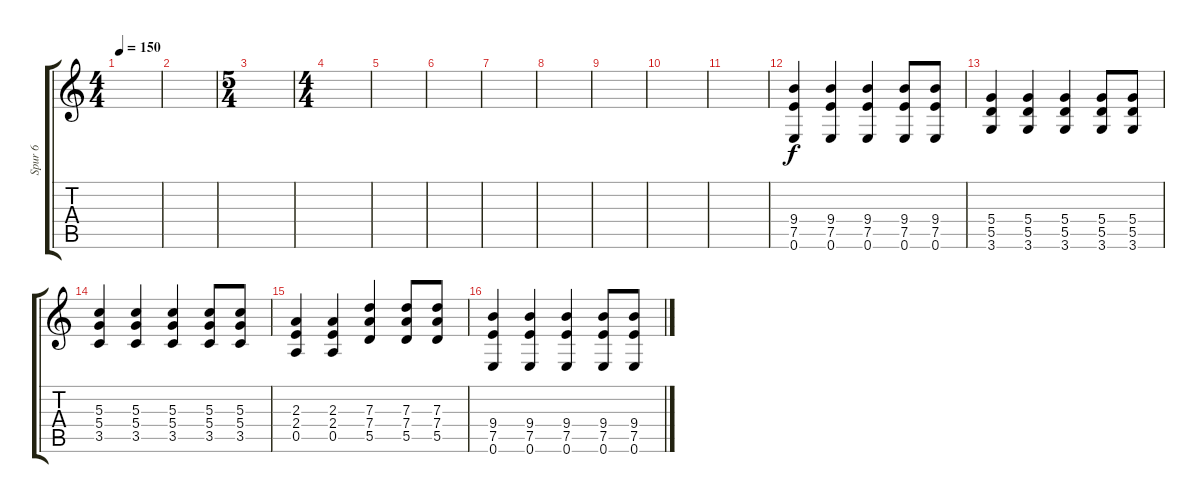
\track ("Spur 6" "Spur 6") {instrument overdrivenguitar}
\staff {score tabs}
\tuning (E4 B3 G3 D3 A2 E2) {hide}
\ts (4 4)
\tempo 150
\clef g2
\ks c
|
|
\ts (5 4)
|
\ts (4 4)
|
|
|
|
|
|
|
|
(9.4 7.5 0.6).4 (9.4 7.5 0.6).4 (9.4 7.5 0.6).4 (9.4 7.5 0.6).8 (9.4 7.5 0.6).8 |
(5.4 5.5 3.6).4 (5.4 5.5 3.6).4 (5.4 5.5 3.6).4 (5.4 5.5 3.6).8 (5.4 5.5 3.6).8 |
(5.3 5.4 3.5).4 (5.3 5.4 3.5).4 (5.3 5.4 3.5).4 (5.3 5.4 3.5).8 (5.3 5.4 3.5).8 |
(2.3 2.4 0.5).4 (2.3 2.4 0.5).4 (7.3 7.4 5.5).4 (7.3 7.4 5.5).8 (7.3 7.4 5.5).8 |
(9.4 7.5 0.6).4 (9.4 7.5 0.6).4 (9.4 7.5 0.6).4 (9.4 7.5 0.6).8 (9.4 7.5 0.6).8
